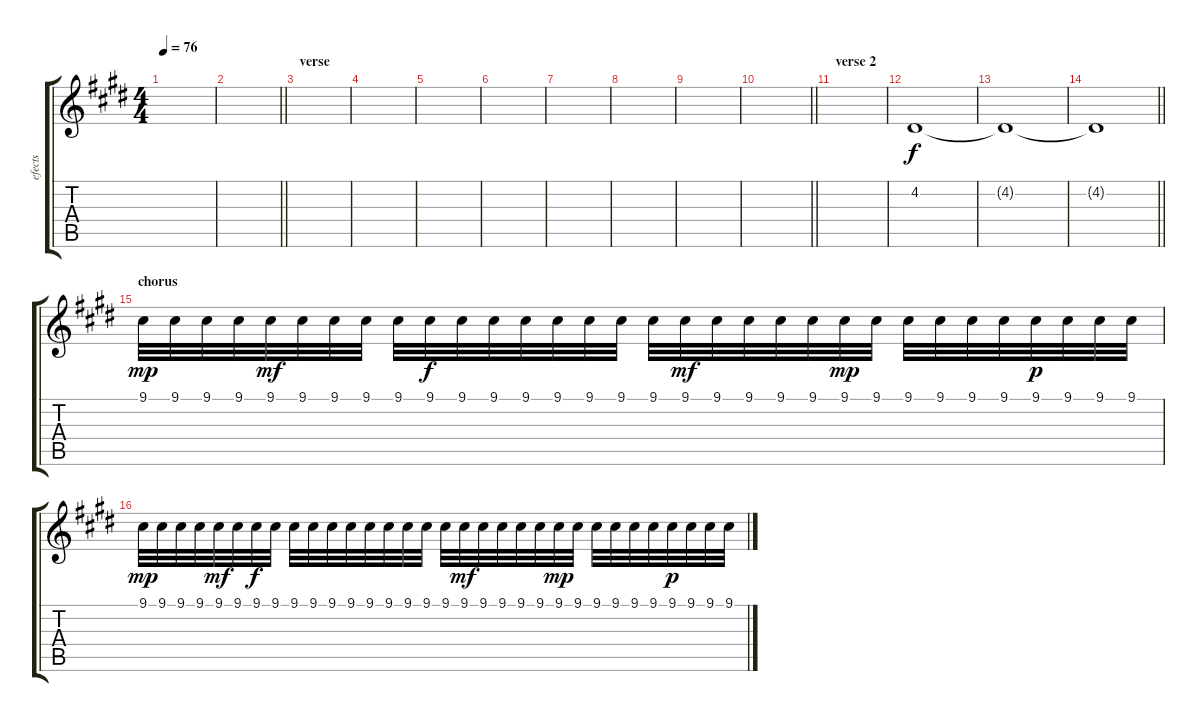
\track ("efects" "efects") {instrument orchestralharp}
\staff {score tabs}
\tuning (E4 B3 G3 D3 A2 E2) {hide}
\ts (4 4)
\tempo 76
\clef g2
\ks e
|
\barLineRight lightlight
|
\section ("" "verse")
|
|
|
|
|
|
|
\barLineRight lightlight
|
\section ("" "verse 2")
|
4.2.1{volume 9 instrument synthstrings2} |
4.2{t}.1 |
\barLineRight lightlight
4.2{t}.1 |
\section ("" "chorus")
9.1.32{dy mp volume 6 instrument orchestralharp} 9.1.32 9.1.32 9.1.32 9.1.32{dy mf} 9.1.32 9.1.32 9.1.32 9.1.32 9.1.32{dy f} 9.1.32 9.1.32 9.1.32 9.1.32 9.1.32 9.1.32 9.1.32 9.1.32{dy mf} 9.1.32 9.1.32 9.1.32 9.1.32 9.1.32{dy mp} 9.1.32 9.1.32 9.1.32 9.1.32 9.1.32 9.1.32{dy p} 9.1.32 9.1.32 9.1.32 |
9.1.32{dy mp} 9.1.32 9.1.32 9.1.32 9.1.32{dy mf} 9.1.32 9.1.32{dy f} 9.1.32 9.1.32 9.1.32 9.1.32 9.1.32 9.1.32 9.1.32 9.1.32 9.1.32 9.1.32 9.1.32{dy mf} 9.1.32 9.1.32 9.1.32 9.1.32 9.1.32{dy mp} 9.1.32 9.1.32 9.1.32 9.1.32 9.1.32 9.1.32{dy p} 9.1.32 9.1.32 9.1.32
